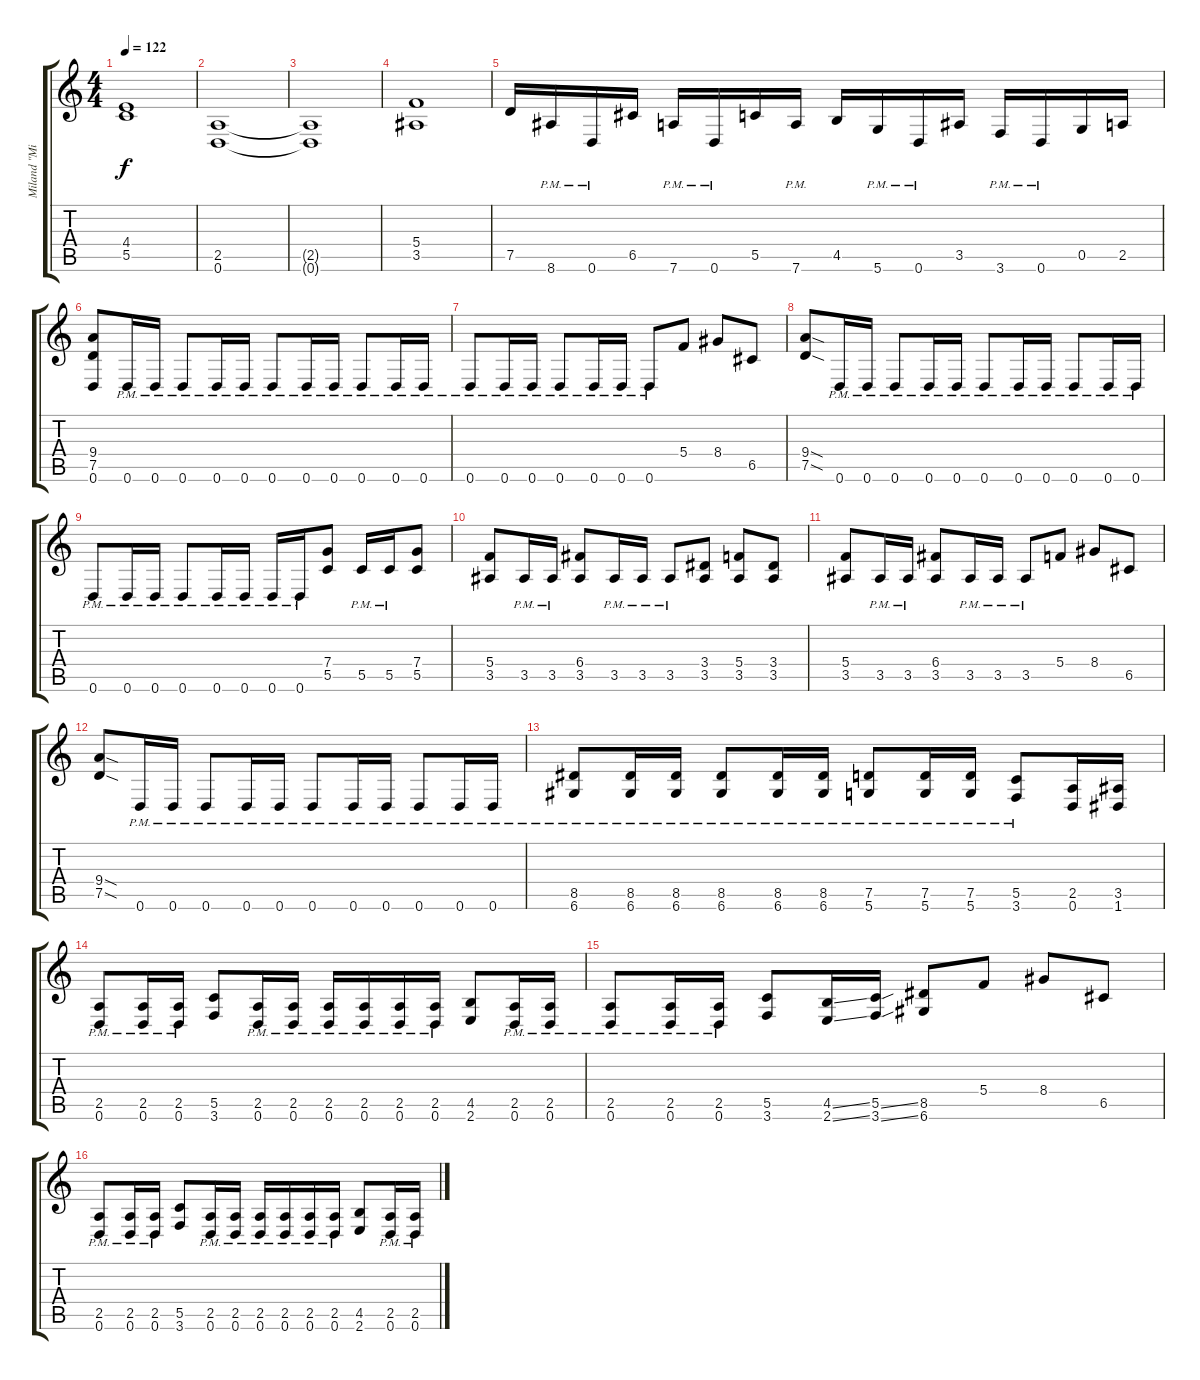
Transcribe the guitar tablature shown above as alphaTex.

\track ("Miland \"Mille\" Petrozza Guitar + Vocals" "Miland \"Mi") {instrument distortionguitar}
\staff {score tabs}
\tuning (D4 A3 F3 C3 G2 D2) {hide}
\ts (4 4)
\tempo 122
\clef g2
\ks c
(4.4 5.5).1{dy f volume 13} |
(2.5 0.6).1{volume 13} |
(2.5{t} 0.6{t}).1{volume 13} |
(5.4 3.5).1{volume 13} |
7.5.16{volume 16} 8.6{pm}.16 0.6{pm}.16 6.5.16 7.6{pm}.16 0.6{pm}.16 5.5.16 7.6{pm}.16 4.5.16 5.6{pm}.16 0.6{pm}.16 3.5.16 3.6{pm}.16 0.6{pm}.16 0.5.16 2.5.16 |
(9.4 7.5 0.6).8 0.6{pm}.16 0.6{pm}.16 0.6{pm}.8 0.6{pm}.16 0.6{pm}.16 0.6{pm}.8 0.6{pm}.16 0.6{pm}.16 0.6{pm}.8 0.6{pm}.16 0.6{pm}.16 |
0.6{pm}.8 0.6{pm}.16 0.6{pm}.16 0.6{pm}.8 0.6{pm}.16 0.6{pm}.16 0.6{pm}.8 5.4.8 8.4.8 6.5.8 |
(9.4{sod} 7.5{sod}).8 0.6{pm}.16 0.6{pm}.16 0.6{pm}.8 0.6{pm}.16 0.6{pm}.16 0.6{pm}.8 0.6{pm}.16 0.6{pm}.16 0.6{pm}.8 0.6{pm}.16 0.6{pm}.16 |
0.6{pm}.8 0.6{pm}.16 0.6{pm}.16 0.6{pm}.8 0.6{pm}.16 0.6{pm}.16 0.6{pm}.16 0.6{pm}.16 (7.4 5.5).8 5.5{pm}.16 5.5{pm}.16 (7.4 5.5).8 |
(5.4 3.5).8 3.5{pm}.16 3.5{pm}.16 (6.4 3.5).8 3.5{pm}.16 3.5{pm}.16 3.5{pm}.8 (3.4 3.5).8 (5.4 3.5).8 (3.4 3.5).8 |
(5.4 3.5).8 3.5{pm}.16 3.5{pm}.16 (6.4 3.5).8 3.5{pm}.16 3.5{pm}.16 3.5{pm}.8 5.4.8 8.4.8 6.5.8 |
(9.4{sod} 7.5{sod}).8 0.6{pm}.16 0.6{pm}.16 0.6{pm}.8 0.6{pm}.16 0.6{pm}.16 0.6{pm}.8 0.6{pm}.16 0.6{pm}.16 0.6{pm}.8 0.6{pm}.16 0.6{pm}.16 |
(8.5{pm} 6.6{pm}).8 (8.5{pm} 6.6{pm}).16 (8.5{pm} 6.6{pm}).16 (8.5{pm} 6.6{pm}).8 (8.5{pm} 6.6{pm}).16 (8.5{pm} 6.6{pm}).16 (7.5{pm} 5.6{pm}).8 (7.5{pm} 5.6{pm}).16 (7.5{pm} 5.6).16 (5.5{pm} 3.6{pm}).8 (2.5 0.6).16 (3.5 1.6).16 |
(2.5{pm} 0.6{pm}).8 (2.5{pm} 0.6{pm}).16 (2.5{pm} 0.6{pm}).16 (5.5 3.6).8 (2.5{pm} 0.6{pm}).16 (2.5{pm} 0.6{pm}).16 (2.5{pm} 0.6{pm}).16 (2.5{pm} 0.6{pm}).16 (2.5{pm} 0.6{pm}).16 (2.5{pm} 0.6{pm}).16 (4.5 2.6).8 (2.5{pm} 0.6{pm}).16 (2.5{pm} 0.6{pm}).16 |
(2.5{pm} 0.6{pm}).8 (2.5{pm} 0.6{pm}).16 (2.5{pm} 0.6{pm}).16 (5.5 3.6).8 (4.5{ss} 2.6{ss}).16 (5.5{ss} 3.6{ss}).16 (8.5 6.6).8 5.4.8 8.4.8 6.5.8 |
(2.5{pm} 0.6{pm}).8 (2.5{pm} 0.6{pm}).16 (2.5{pm} 0.6{pm}).16 (5.5 3.6).8 (2.5{pm} 0.6{pm}).16 (2.5{pm} 0.6{pm}).16 (2.5{pm} 0.6{pm}).16 (2.5{pm} 0.6{pm}).16 (2.5{pm} 0.6{pm}).16 (2.5{pm} 0.6{pm}).16 (4.5 2.6).8 (2.5{pm} 0.6{pm}).16 (2.5{pm} 0.6{pm}).16
